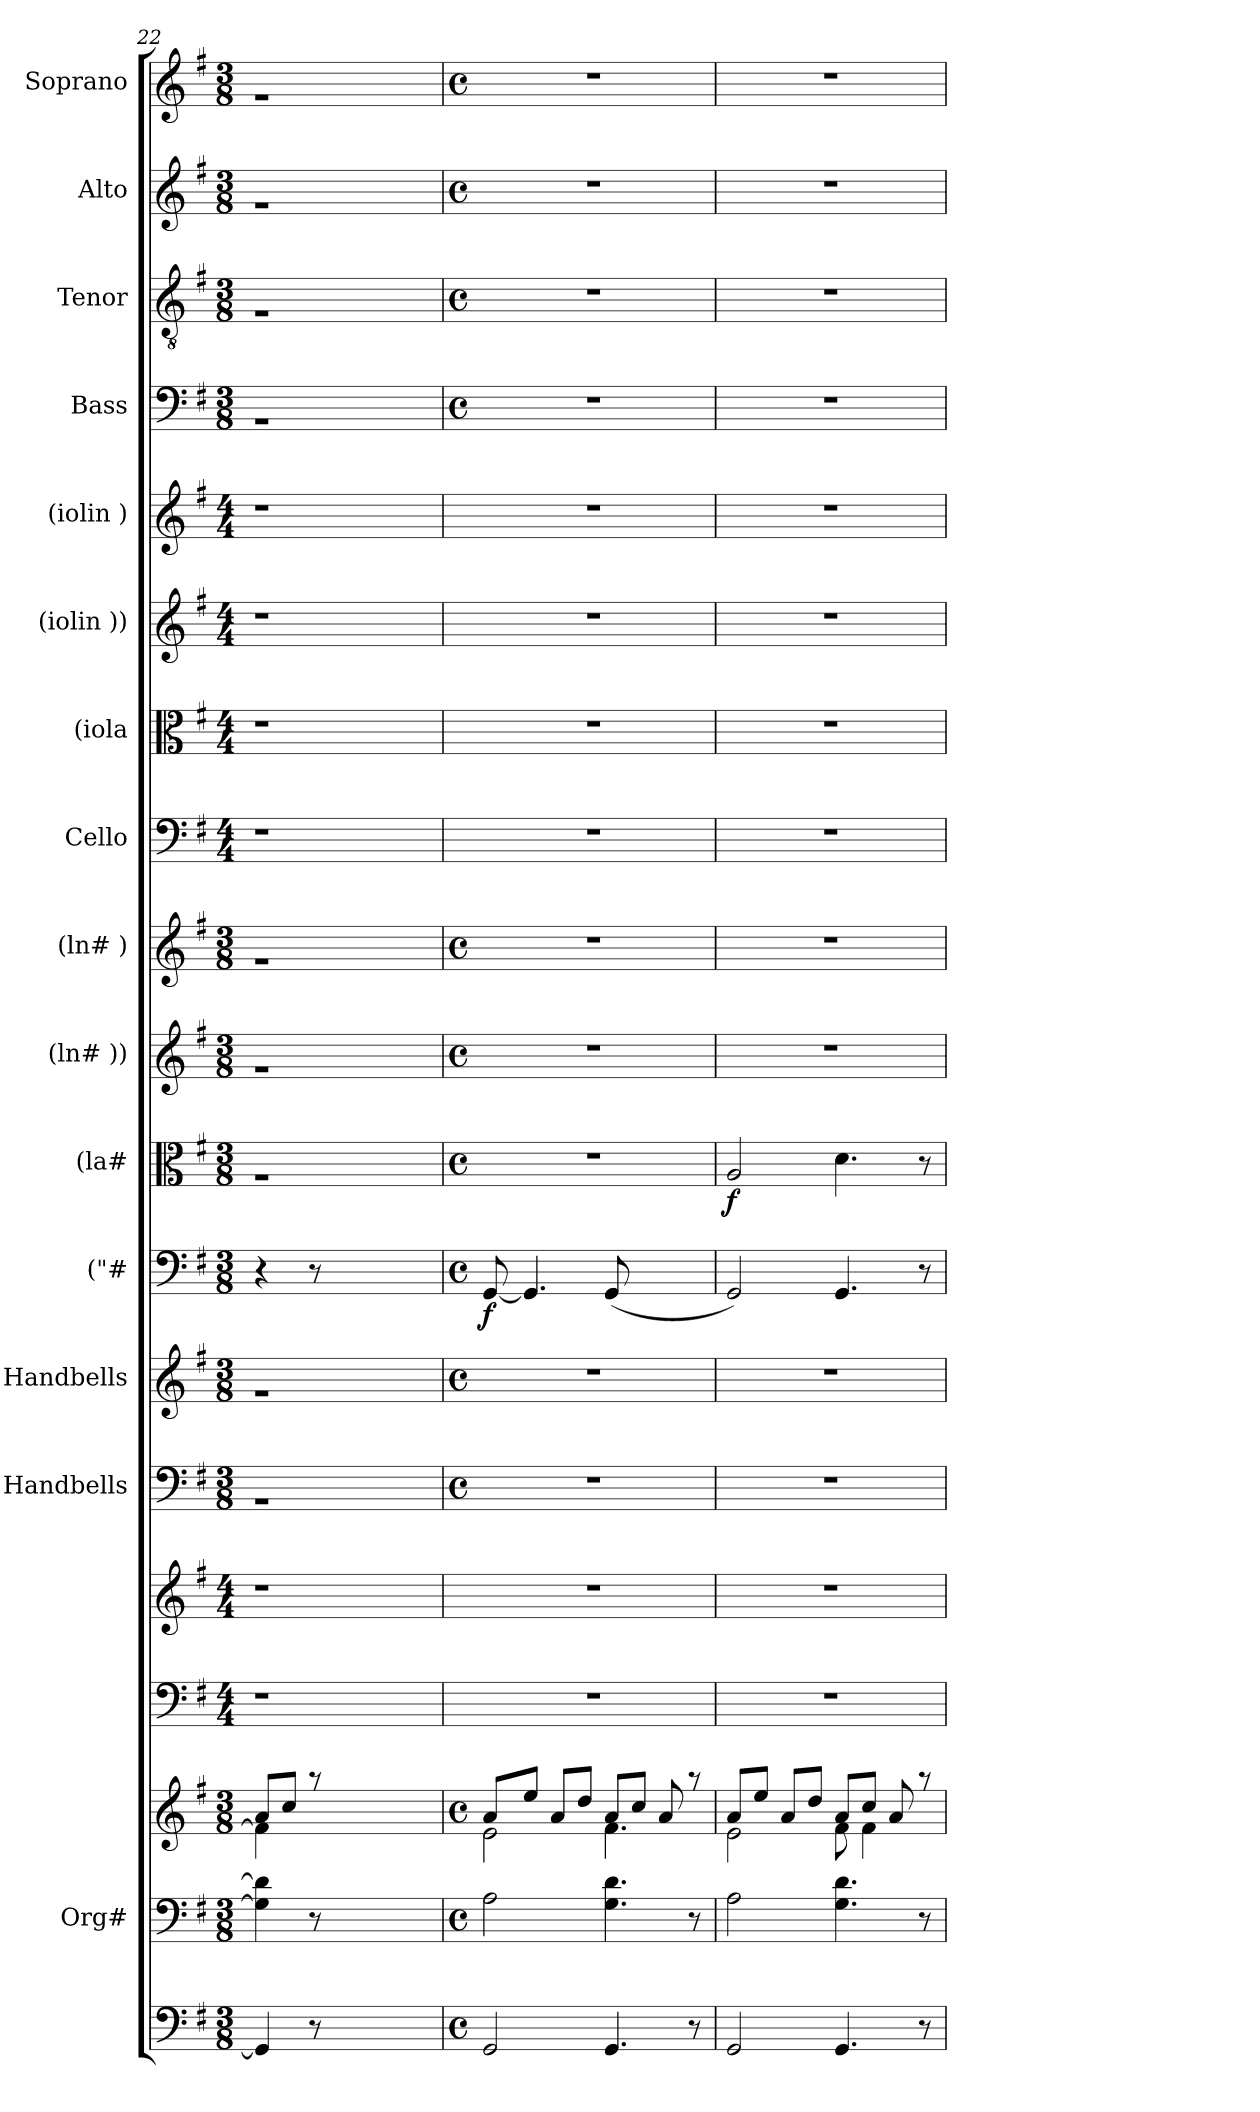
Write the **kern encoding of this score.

**kern	**kern	**kern	**kern	**kern	**kern	**kern	**kern	**dynam	**kern	**dynam	**kern	**kern	**kern	**kern	**kern	**kern	**kern	**kern	**kern	**kern
*part18	*part17	*part17	*part16	*part15	*part14	*part13	*part12	*part12	*part11	*part11	*part10	*part9	*part8	*part7	*part6	*part5	*part4	*part3	*part2	*part1
*staff19	*staff18	*staff17	*staff16	*staff15	*staff14	*staff13	*staff12	*staff12	*staff11	*staff11	*staff10	*staff9	*staff8	*staff7	*staff6	*staff5	*staff4	*staff3	*staff2	*staff1
*	*I"Org#	*	*	*	*I"Handbells	*I"Handbells	*I"("#	*	*I"(la#	*	*I"(ln# ))	*I"(ln# )	*I"Cello	*I"(iola	*I"(iolin ))	*I"(iolin )	*I"Bass	*I"Tenor	*I"Alto	*I"Soprano
*	*	*	*	*	*	*	*	*	*I'(la#	*	*I'(ln# ))	*I'(ln# )	*	*	*	*	*I'B	*I'T	*I'A	*I'S
!!LO:PB:g=z
*clefF4	*clefF4	*clefG2	*clefF4	*clefG2	*clefF4	*clefG2	*clefF4	*	*clefC3	*	*clefG2	*clefG2	*clefF4	*clefC3	*clefG2	*clefG2	*clefF4	*clefGv2	*clefG2	*clefG2
*k[f#]	*k[f#]	*k[f#]	*k[f#]	*k[f#]	*k[f#]	*k[f#]	*k[f#]	*	*k[f#]	*	*k[f#]	*k[f#]	*k[f#]	*k[f#]	*k[f#]	*k[f#]	*k[f#]	*k[f#]	*k[f#]	*k[f#]
*G:	*G:	*G:	*G:	*G:	*G:	*G:	*G:	*	*G:	*	*G:	*G:	*G:	*G:	*G:	*G:	*G:	*G:	*G:	*G:
*M3/8	*M3/8	*M3/8	*M4/4	*M4/4	*M3/8	*M3/8	*M3/8	*	*M3/8	*	*M3/8	*M3/8	*M4/4	*M4/4	*M4/4	*M4/4	*M3/8	*M3/8	*M3/8	*M3/8
=22	=22	=22	=22	=22	=22	=22	=22	=22	=22	=22	=22	=22	=22	=22	=22	=22	=22	=22	=22	=22
*	*	*^	*	*	*	*	*	*	*	*	*	*	*	*	*	*	*	*	*	*
!	!	!	!	!	!	!LO:N:vis=1	!LO:N:vis=1	!	!	!LO:N:vis=1	!	!LO:N:vis=1	!LO:N:vis=1	!	!	!	!	!LO:N:vis=1	!LO:N:vis=1	!LO:N:vis=1	!LO:N:vis=1
4GG/]	4G\] 4d\]	8a/L	4f#\]	1r	1r	4.rC	4.ra	4r	.	4.rB	.	4.ra	4.ra	1r	1r	1r	1r	4.rC	4.rA	4.ra	4.ra
.	.	8cc/J	.	.	.	.	.	.	.	.	.	.	.	.	.	.	.	.	.	.	.
8r	8r	8raa	2ryy	.	.	.	.	8r	.	.	.	.	.	.	.	.	.	.	.	.	.
2ryy	2ryy	2ryy	.	.	.	2ryy	2ryy	2ryy	.	2ryy	.	2ryy	2ryy	.	.	.	.	2ryy	2ryy	2ryy	2ryy
.	.	.	8ryy	.	.	.	.	.	.	.	.	.	.	.	.	.	.	.	.	.	.
8ryy	8ryy	8ryy	8ryy	.	.	8ryy	8ryy	8ryy	.	8ryy	.	8ryy	8ryy	.	.	.	.	8ryy	8ryy	8ryy	8ryy
=23	=23	=23	=23	=23	=23	=23	=23	=23	=23	=23	=23	=23	=23	=23	=23	=23	=23	=23	=23	=23	=23
*M4/4	*M4/4	*M4/4	*	*	*	*M4/4	*M4/4	*M4/4	*	*M4/4	*	*M4/4	*M4/4	*	*	*	*	*M4/4	*M4/4	*M4/4	*M4/4
*met(c)	*met(c)	*met(c)	*	*	*	*met(c)	*met(c)	*met(c)	*	*met(c)	*	*met(c)	*met(c)	*	*	*	*	*met(c)	*met(c)	*met(c)	*met(c)
!	!	!	!	!	!	!	!	!	!LO:DY:b	!	!	!	!	!	!	!	!	!	!	!	!
2GG/	2A\	8a/L	2e\	1r	1r	1r	1r	[<8GG/	f	1r	.	1r	1r	1r	1r	1r	1r	1r	1r	1r	1r
.	.	8ee/J	.	.	.	.	.	4.GG/]	.	.	.	.	.	.	.	.	.	.	.	.	.
.	.	8a/L	.	.	.	.	.	.	.	.	.	.	.	.	.	.	.	.	.	.	.
.	.	8dd/J	.	.	.	.	.	.	.	.	.	.	.	.	.	.	.	.	.	.	.
4.GG/	4.G\ 4.d\	8a/L	4.f#\	.	.	.	.	(<8GG/	.	.	.	.	.	.	.	.	.	.	.	.	.
.	.	8cc/J	.	.	.	.	.	4.ryy	.	.	.	.	.	.	.	.	.	.	.	.	.
.	.	8a/	.	.	.	.	.	.	.	.	.	.	.	.	.	.	.	.	.	.	.
8r	8r	8raa	8ryy	.	.	.	.	.	.	.	.	.	.	.	.	.	.	.	.	.	.
=24	=24	=24	=24	=24	=24	=24	=24	=24	=24	=24	=24	=24	=24	=24	=24	=24	=24	=24	=24	=24	=24
!	!	!	!	!	!	!	!	!	!	!	!LO:DY:b	!	!	!	!	!	!	!	!	!	!
2GG/	2A\	8a/L	2e\	1r	1r	1r	1r	2GG/)	.	2A/	f	1r	1r	1r	1r	1r	1r	1r	1r	1r	1r
.	.	8ee/J	.	.	.	.	.	.	.	.	.	.	.	.	.	.	.	.	.	.	.
.	.	8a/L	.	.	.	.	.	.	.	.	.	.	.	.	.	.	.	.	.	.	.
.	.	8dd/J	.	.	.	.	.	.	.	.	.	.	.	.	.	.	.	.	.	.	.
4.GG/	4.G\ 4.d\	8a/L	8f#\	.	.	.	.	4.GG/	.	4.d\	.	.	.	.	.	.	.	.	.	.	.
.	.	8cc/J	4f#\	.	.	.	.	.	.	.	.	.	.	.	.	.	.	.	.	.	.
.	.	8a/	.	.	.	.	.	.	.	.	.	.	.	.	.	.	.	.	.	.	.
8r	8r	8raa	8ryy	.	.	.	.	8r	.	8r	.	.	.	.	.	.	.	.	.	.	.
*	*	*v	*v	*	*	*	*	*	*	*	*	*	*	*	*	*	*	*	*	*	*
=	=	=	=	=	=	=	=	=	=	=	=	=	=	=	=	=	=	=	=	=
*-	*-	*-	*-	*-	*-	*-	*-	*-	*-	*-	*-	*-	*-	*-	*-	*-	*-	*-	*-	*-
